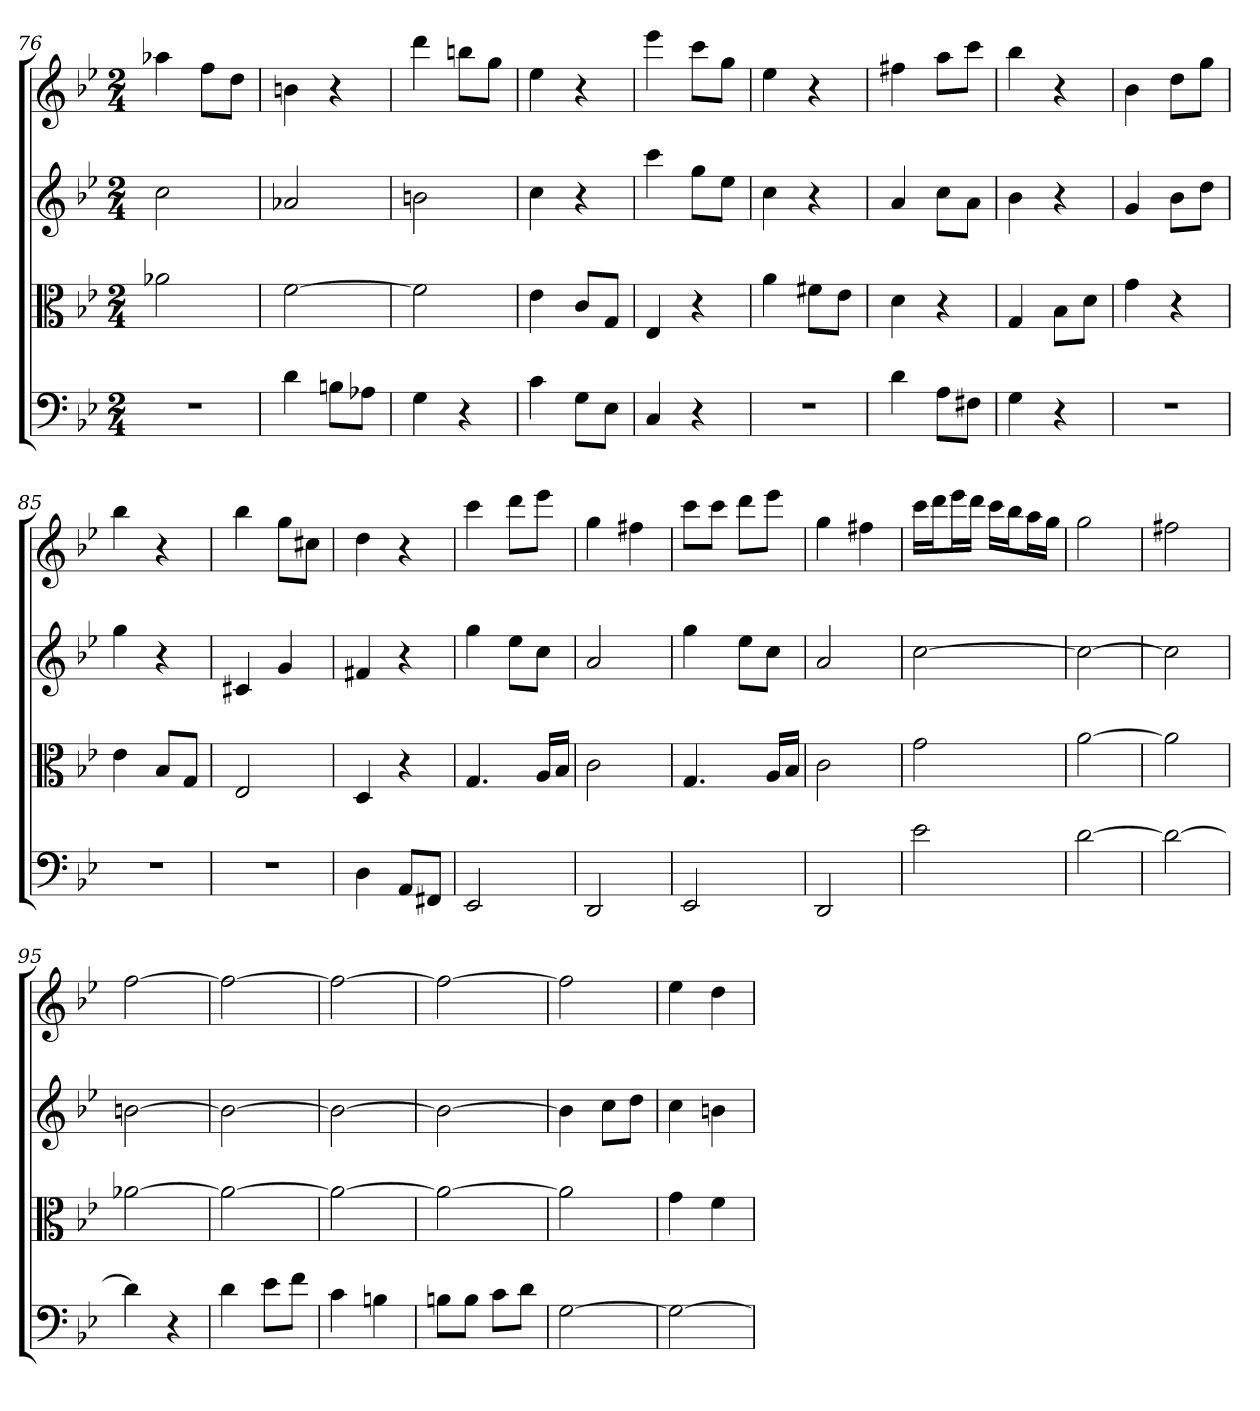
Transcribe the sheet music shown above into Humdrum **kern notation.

**kern	**kern	**kern	**kern
*part4	*part3	*part2	*part1
*staff4	*staff3	*staff2	*staff1
*clefF4	*clefC3	*	*
*k[b-e-]	*k[b-e-]	*k[b-e-]	*k[b-e-]
*B-:	*B-:	*B-:	*B-:
*M2/4	*M2/4	*M2/4	*M2/4
=76	=76	=76	=76
2r	2a-X	2cc	4aa-X
.	.	.	8ffL
.	.	.	8ddJ
=77	=77	=77	=77
4d	[2f	2a-X	4bn
8Bn\L	.	.	4r
8A-X\J	.	.	.
=78	=78	=78	=78
4G	2f]	2bn	4ddd
4r	.	.	8bbnL
.	.	.	8ggJ
=79	=79	=79	=79
4c	4e-	4cc	4ee-
8G\L	8c/L	4r	4r
8E-\J	8G/J	.	.
=80	=80	=80	=80
4C	4E-	4ccc	4eee-
4r	4r	8ggL	8cccL
.	.	8ee-J	8ggJ
=81	=81	=81	=81
2r	4a	4cc	4ee-
.	8f#X\L	4r	4r
.	8e-\J	.	.
=82	=82	=82	=82
4d	4d	4a	4ff#X
8A\L	4r	8ccL	8aaL
8F#X\J	.	8aJ	8cccJ
=83	=83	=83	=83
4G	4G	4b-	4bb-
4r	8B-\L	4r	4r
.	8d\J	.	.
=84	=84	=84	=84
2r	4g	4g	4b-
.	4r	8b-L	8ddL
.	.	8ddJ	8ggJ
=85	=85	=85	=85
2r	4e-	4gg	4bb-
.	8B-/L	4r	4r
.	8G/J	.	.
=86	=86	=86	=86
2r	2E-	4c#X	4bb-
.	.	4g	8ggL
.	.	.	8cc#XJ
=87	=87	=87	=87
4D	4D	4f#X	4dd
8AA/L	4r	4r	4r
8FF#X/J	.	.	.
=88	=88	=88	=88
2EE-	4.G	4gg	4ccc
.	.	8ee-L	8dddL
.	16A/LL	8ccJ	8eee-J
.	16B-/JJ	.	.
=89	=89	=89	=89
2DD	2c	2a	4gg
.	.	.	4ff#X
=90	=90	=90	=90
2EE-	4.G	4gg	8cccL
.	.	.	8cccJ
.	.	8ee-L	8dddL
.	16A/LL	8ccJ	8eee-J
.	16B-/JJ	.	.
=91	=91	=91	=91
2DD	2c	2a	4gg
.	.	.	4ff#X
=92	=92	=92	=92
2e-	2g	[2cc	16cccLL
.	.	.	16dddJ
.	.	.	16eee-L
.	.	.	16dddJJ
.	.	.	16cccLL
.	.	.	16bb-J
.	.	.	16aaL
.	.	.	16ggJJ
=93	=93	=93	=93
[2d	[2a	2cc_	2gg
=94	=94	=94	=94
2d_	2a]	2cc]	2ff#X
=95	=95	=95	=95
4d]	[2a-X	[2bn	[2ff
4r	.	.	.
=96	=96	=96	=96
4d	2a-_	2b_	2ff_
8e-\L	.	.	.
8f\J	.	.	.
=97	=97	=97	=97
4c	2a-_	2b_	2ff_
4Bn	.	.	.
=98	=98	=98	=98
8Bn\L	2a-_	2b_	2ff_
8B\J	.	.	.
8c\L	.	.	.
8d\J	.	.	.
=99	=99	=99	=99
[2G	2a-]	4b]	2ff]
.	.	8ccL	.
.	.	8ddJ	.
=100	=100	=100	=100
2G_	4g	4cc	4ee-
.	4f	4bn	4dd
=	=	=	=
*-	*-	*-	*-
